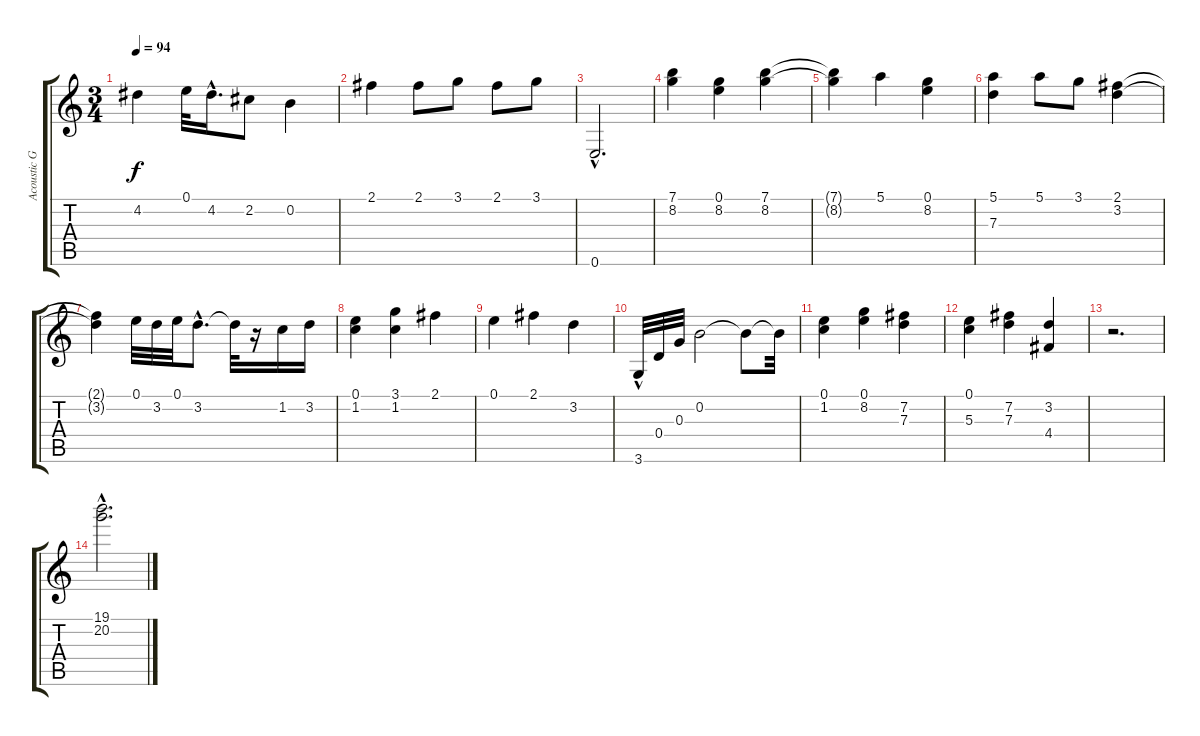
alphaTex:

\track ("Acoustic Guitar 1" "Acoustic G") {instrument acousticguitarnylon}
\staff {score tabs}
\tuning (E4 B3 G3 D3 A2 E2) {hide}
\ts (3 4)
\tempo 94
\clef g2
\ks c
4.2.4{dy f} 0.1.32 4.2{hac}.16{d} 2.2.8 0.2.4 |
2.1.4 2.1.8 3.1.8 2.1.8 3.1.8 |
0.6{hac}.2{d} |
(7.1 8.2).4 (0.1 8.2).4 (7.1 8.2).4 |
(7.1{t} 8.2{t}).4 5.1.4 (0.1 8.2).4 |
(5.1 7.3).4 5.1.8 3.1.8 (2.1 3.2).4 |
(2.1{t} 3.2{t}).4 0.1.32 3.2.32 0.1.32 3.2{hac}.8{d} 3.2{t}.32 r.16 1.2.16 3.2.16 |
(0.1 1.2).4 (3.1 1.2).4 2.1.4 |
0.1.4 2.1.4 3.2.4 |
3.6{hac}.32 0.4.32 0.3.32 0.2.2 0.2{t}.8 0.2{t}.32 |
(0.1 1.2).4 (0.1 8.2).4 (7.2 7.3).4 |
(0.1 5.3).4 (7.2 7.3).4 (3.2 4.4).4 |
r.2{d} |
(19.1{hac} 20.2{hac}).2{d}
